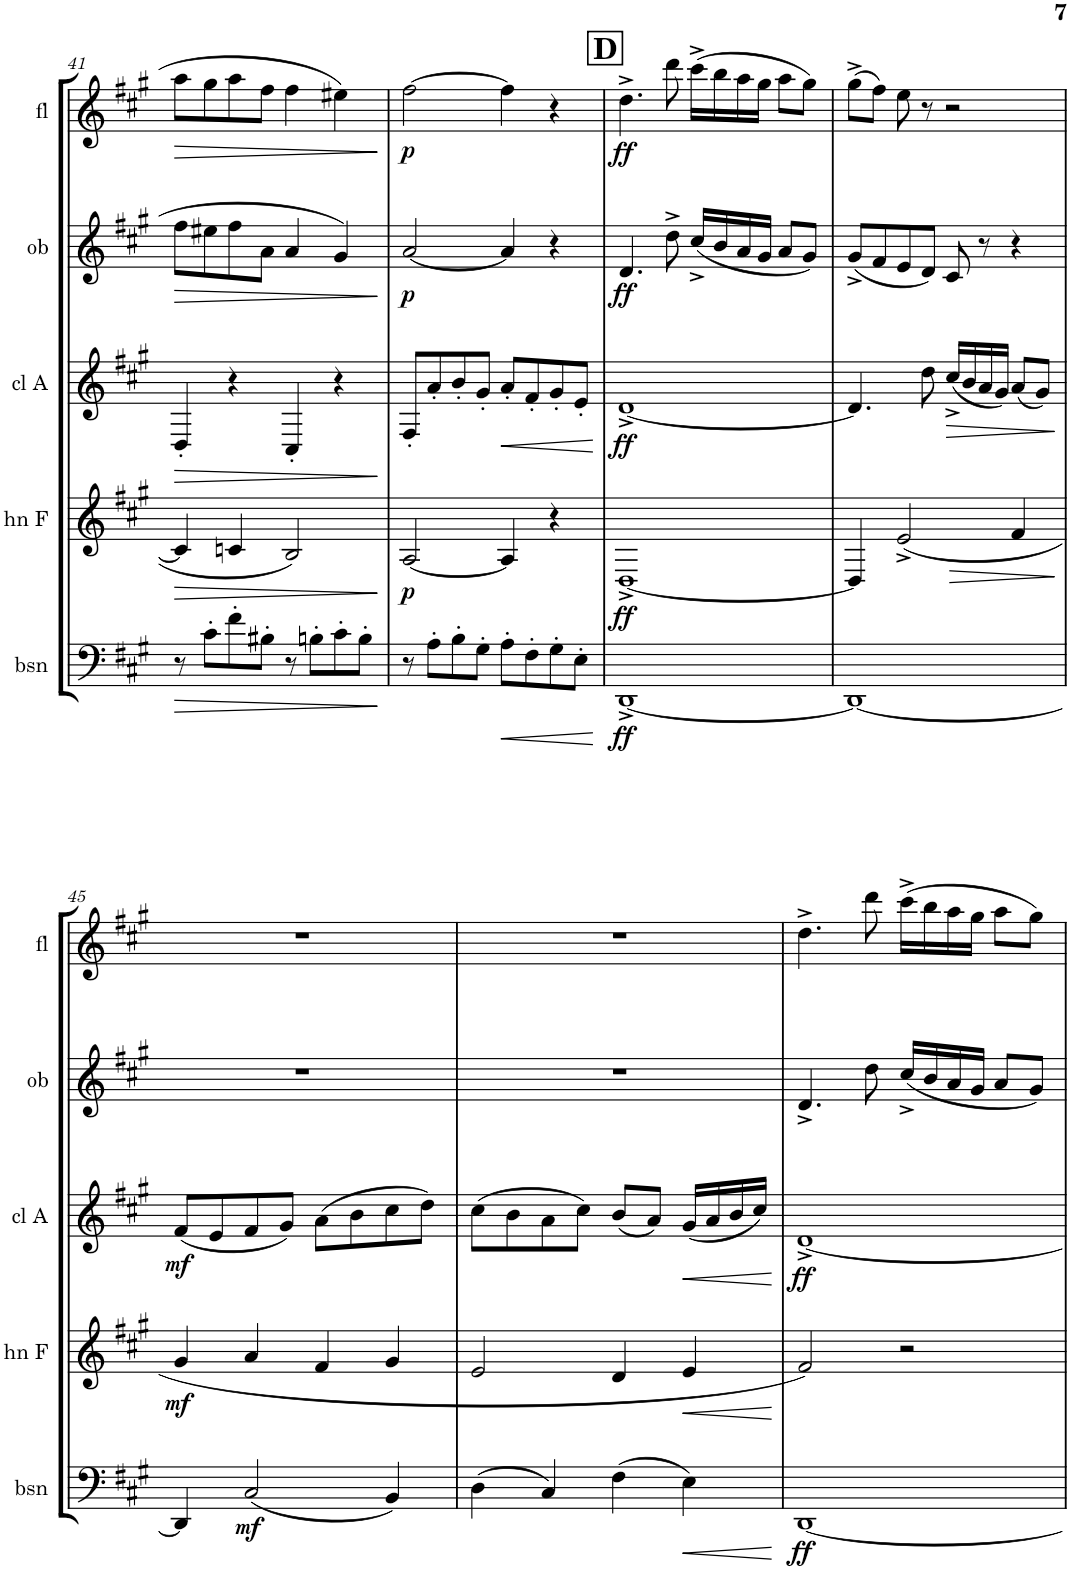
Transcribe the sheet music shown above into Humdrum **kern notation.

**kern	**dynam	**kern	**dynam	**kern	**dynam	**kern	**dynam	**kern	**dynam
*part5	*part5	*part4	*part4	*part3	*part3	*part2	*part2	*part1	*part1
*staff5	*staff5	*staff4	*staff4	*staff3	*staff3	*staff2	*staff2	*staff1	*staff1
*I"Bassoon	*	*I"Horn in F	*	*I"A Clarinet	*	*I"Oboe	*	*I"Flute	*
*I'bsn	*	*I'hn F	*	*I'cl A	*	*I'ob	*	*I'fl	*
!!LO:PB:g=z
*clefF4	*	*clefG2	*	*clefG2	*	*clefG2	*	*clefG2	*
*	*	*ITrd4c7	*	*ITrd2c3	*	*	*	*	*
*k[f#c#g#]	*	*k[f#c#g#]	*	*k[f#c#g#]	*	*k[f#c#g#]	*	*k[f#c#g#]	*
*M4/4	*	*M4/4	*	*M4/4	*	*M4/4	*	*M4/4	*
*met(c)	*	*met(c)	*	*met(c)	*	*met(c)	*	*met(c)	*
=41	=41	=41	=41	=41	=41	=41	=41	=41	=41
!	!LO:HP:b	!	!LO:HP:b	!	!LO:HP:b	!	!LO:HP:b	!	!LO:HP:b
8r	>	4c#/]	>	4D'/	>	8ff#\L	>	8aa\L	>
8c#'\L	.	.	.	.	.	8ee#X\	.	8gg#\	.
8f#'\	.	4cn/	.	4r	.	8ff#\	.	8aa\	.
8B#X'\J	.	.	.	.	.	8a\J	.	8ff#\J	.
8r	.	2B/	.	4C#'/	.	4a/	.	4ff#\	.
8Bn'\L	.	.	.	.	.	.	.	.	.
8c#'\	.	.	.	4r	.	4g#/	.	4ee#X\	.
8B'\J	.	.	.	.	.	.	.	.	.
.	]	.	]	.	]	.	]	.	]
=42	=42	=42	=42	=42	=42	=42	=42	=42	=42
!	!	!	!LO:DY:b	!	!	!	!LO:DY:b	!	!LO:DY:b
8r	.	[2A/	p	8F#'/L	.	[2a/	p	[2ff#\	p
8A'\L	.	.	.	8a'/	.	.	.	.	.
8B'\	.	.	.	8b'/	.	.	.	.	.
8G#'\J	.	.	.	8g#'/J	.	.	.	.	.
!	!LO:HP:b	!	!	!	!LO:HP:b	!	!	!	!
8A'\L	<	4A/]	.	8a'/L	<	4a/]	.	4ff#\]	.
8F#'\	.	.	.	8f#'/	.	.	.	.	.
8G#'\	.	4r	.	8g#'/	.	4r	.	4r	.
8E'\J	.	.	.	8e'/J	.	.	.	.	.
.	[	.	.	.	[	.	.	.	.
!!LO:REH:place=s1:a:B:cj:fs=14:t=D
=43	=43	=43	=43	=43	=43	=43	=43	=43	=43
!	!LO:DY:b	!	!LO:DY:b	!	!LO:DY:b	!	!LO:DY:b	!	!LO:DY:b
[1DD^	ff	[1D^	ff	[1d^	ff	4.d/	ff	4.dd^\	ff
.	.	.	.	.	.	8dd^\	.	8ddd\	.
.	.	.	.	.	.	(16cc#^/LL	.	(16ccc#^\LL	.
.	.	.	.	.	.	16b/	.	16bb\	.
.	.	.	.	.	.	16a/	.	16aa\	.
.	.	.	.	.	.	16g#/JJ	.	16gg#\JJ	.
.	.	.	.	.	.	8a/L	.	8aa\L	.
.	.	.	.	.	.	8g#/J)	.	8gg#\J)	.
=44	=44	=44	=44	=44	=44	=44	=44	=44	=44
1DD_	.	4D/]	.	4.d/]	.	(8g#^/L	.	(8gg#^\L	.
.	.	.	.	.	.	8f#/	.	8ff#\J)	.
.	.	(2e^/	.	.	.	8e/	.	8ee\	.
.	.	.	.	8dd\	.	8d/J)	.	8r	.
!	!	!	!	!	!LO:HP:b	!	!	!	!
.	.	.	.	(16cc#^/LL	>	8c#/	.	2r	.
.	.	.	.	16b/	.	.	.	.	.
.	.	.	.	16a/	.	8r	.	.	.
.	.	.	.	16g#/JJ)	.	.	.	.	.
!	!	!	!LO:HP:b	!	!	!	!	!	!
.	.	4f#/	>	(8a/L	.	4r	.	.	.
.	.	.	.	8g#/J)	.	.	.	.	.
.	.	.	]	.	]	.	.	.	.
!!LO:LB:g=z
=45	=45	=45	=45	=45	=45	=45	=45	=45	=45
!	!	!	!LO:DY:b	!	!LO:DY:b	!	!	!	!
4DD/]	.	4g#/	mf	(8f#/L	mf	1r	.	1r	.
.	.	.	.	8e/	.	.	.	.	.
!	!LO:DY:b	!	!	!	!	!	!	!	!
(2C#/	mf	4a/	.	8f#/	.	.	.	.	.
.	.	.	.	8g#/J)	.	.	.	.	.
.	.	4f#/	.	(8a\L	.	.	.	.	.
.	.	.	.	8b\	.	.	.	.	.
4BB/)	.	4g#/	.	8cc#\	.	.	.	.	.
.	.	.	.	8dd\J)	.	.	.	.	.
=46	=46	=46	=46	=46	=46	=46	=46	=46	=46
(4D\	.	2e/	.	(8cc#\L	.	1r	.	1r	.
.	.	.	.	8b\	.	.	.	.	.
4C#/)	.	.	.	8a\	.	.	.	.	.
.	.	.	.	8cc#\J)	.	.	.	.	.
(4F#\	.	4d/	.	(8b/L	.	.	.	.	.
.	.	.	.	8a/J)	.	.	.	.	.
!	!LO:HP:b	!	!LO:HP:b	!	!LO:HP:b	!	!	!	!
4E\)	<	4e/	<	(16g#/LL	<	.	.	.	.
.	.	.	.	16a/	.	.	.	.	.
.	.	.	.	16b/	.	.	.	.	.
.	.	.	.	16cc#/JJ)	.	.	.	.	.
.	[	.	[	.	[	.	.	.	.
=47	=47	=47	=47	=47	=47	=47	=47	=47	=47
!	!LO:DY:b	!	!	!	!LO:DY:b	!	!	!	!
[1DD	ff	2f#/)	.	[1d^	ff	4.d^/	.	4.dd^\	.
.	.	.	.	.	.	8dd\	.	8ddd\	.
.	.	2r	.	.	.	(16cc#^/LL	.	(16ccc#^\LL	.
.	.	.	.	.	.	16b/	.	16bb\	.
.	.	.	.	.	.	16a/	.	16aa\	.
.	.	.	.	.	.	16g#/JJ	.	16gg#\JJ	.
.	.	.	.	.	.	8a/L	.	8aa\L	.
.	.	.	.	.	.	8g#/J)	.	8gg#\J)	.
=	=	=	=	=	=	=	=	=	=
*-	*-	*-	*-	*-	*-	*-	*-	*-	*-
